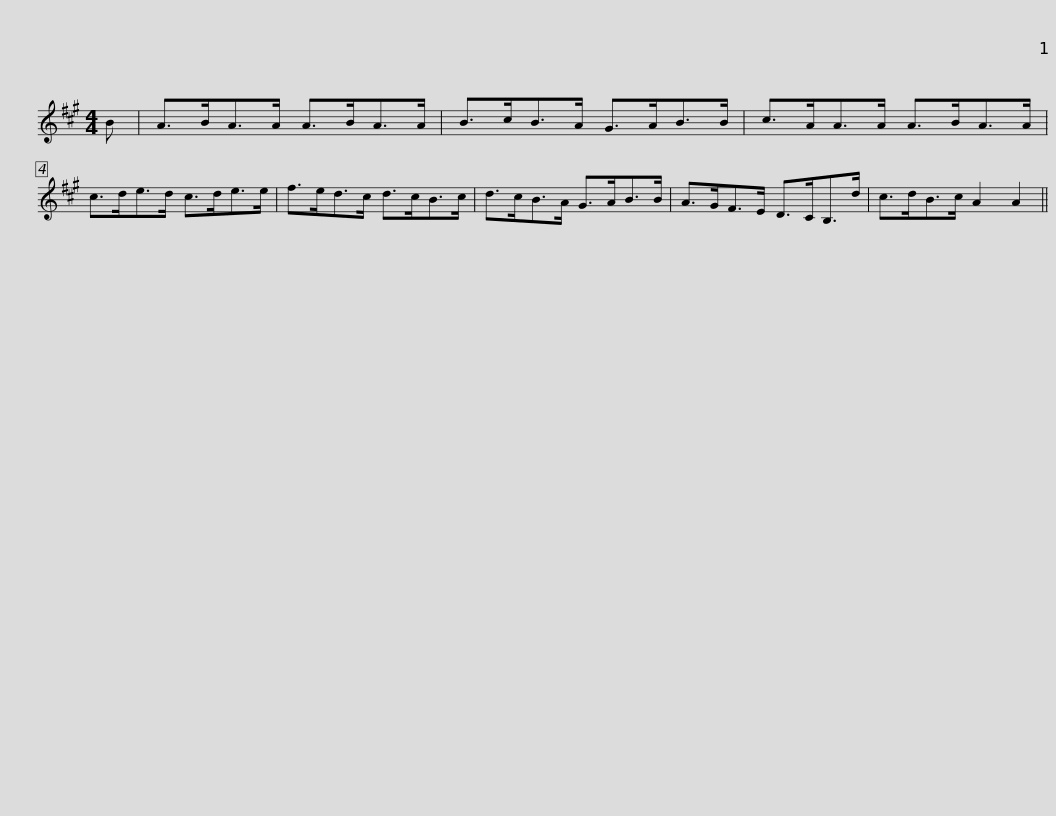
X:1
L:1/8
M:4/4
I:linebreak $
K:A
V:1 treble
V:1
 B | A>BA>A A>BA>A | B>cB>A G>AB>B | c>AA>A A>BA>A | c>de>d c>de>e |$ %5
 f>ed>c d>cB>c | d>cB>A G>AB>B | A>GF>E D>CB,>d | c>dB>c A2 A2 || %9
